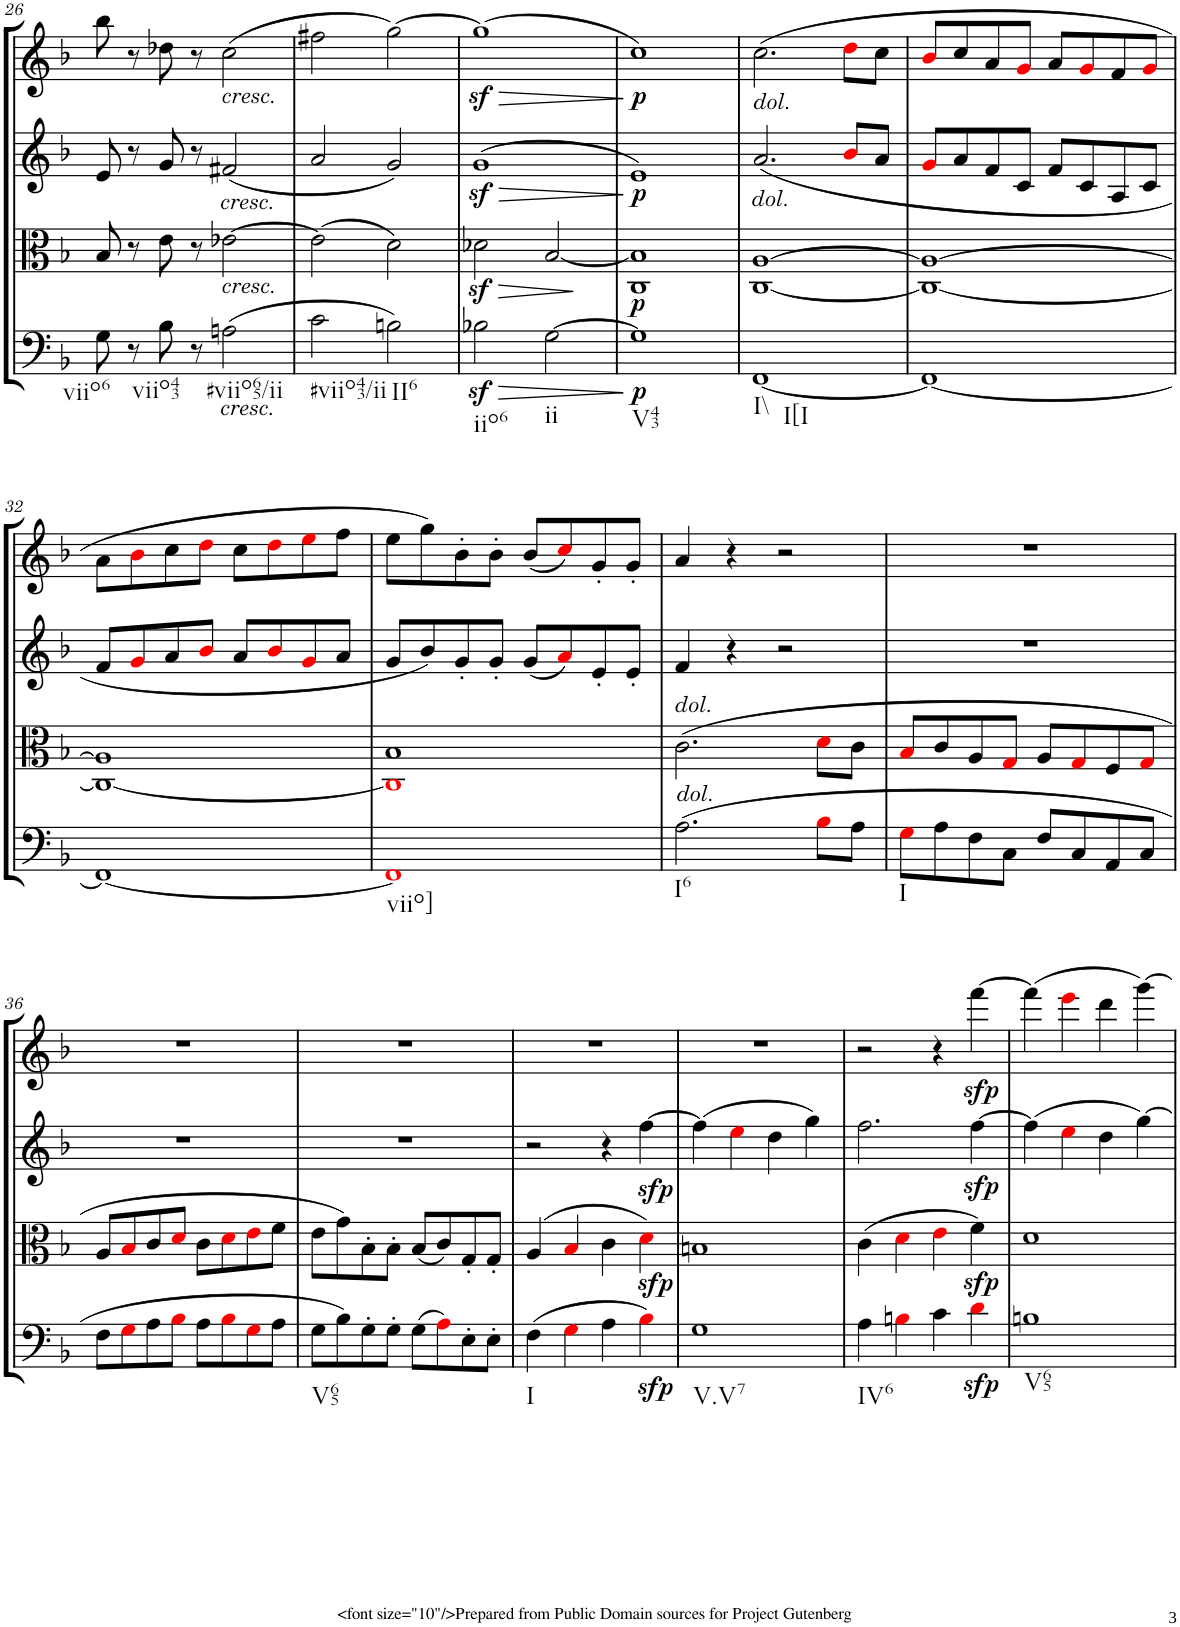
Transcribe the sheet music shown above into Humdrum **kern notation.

**kern	**dynam	**kern	**dynam	**kern	**dynam	**kern	**dynam
*part4	*part4	*part3	*part3	*part2	*part2	*part1	*part1
*staff4	*staff4	*staff3	*staff3	*staff2	*staff2	*staff1	*staff1
*I"Cello	*	*I"Viola	*	*I"2nd Violin	*	*I"1st Violin	*
*	*	*I'Vla	*	*I'Vln	*	*I'Vln	*
!!LO:PB:g=z
*clefF4	*	*clefC3	*	*clefG2	*	*clefG2	*
*k[b-]	*	*k[b-]	*	*k[b-]	*	*k[b-]	*
*M4/4	*	*M4/4	*	*M4/4	*	*M4/4	*
*met(c)	*	*met(c)	*	*met(c)	*	*met(c)	*
=26	=26	=26	=26	=26	=26	=26	=26
!LO:TX:b:t=viio6	!	!	!	!	!	!	!
8G\	.	8B-/	.	8e/	.	8bb-\	.
8r	.	8r	.	8r	.	8r	.
!LO:TX:b:t=viio43	!	!	!	!	!	!	!
8B-\	.	8e\	.	8g/	.	8dd-X\	.
8r	.	8r	.	8r	.	8r	.
!	!	!	!	!	!	!LO:TX:b:i:t=cresc.	!
!	!	!	!	!LO:TX:b:i:t=cresc.	!	!	!
!	!	!LO:TX:b:i:t=cresc.	!	!	!	!	!
!LO:TX:b:i:t=cresc.	!	!	!	!	!	!	!
!LO:TX:b:t=#viio65/ii	!	!	!	!	!	!	!
(2An\	.	[2e-X\	.	(2f#X/	.	(2cc\	.
=27	=27	=27	=27	=27	=27	=27	=27
!LO:TX:b:t=#viio43/ii	!	!	!	!	!	!	!
2c\	.	(2e-\]	.	2a/	.	2ff#X\	.
!LO:TX:b:t=II6	!	!	!	!	!	!	!
2Bn\)	.	2d\)	.	2g/)	.	[2gg\)	.
=28	=28	=28	=28	=28	=28	=28	=28
!LO:TX:b:t=iio6	!	!	!	!	!	!	!
!	!LO:HP:b	!	!LO:HP:b	!	!LO:HP:b	!	!LO:HP:b
2B-Xz<\	>	2d-Xz<\	>	(>1gz<	>	(1ggz<]	>
!LO:TX:b:t=ii	!	!	!	!	!	!	!
[2G\	.	[2B-/	.	.	.	.	.
.	]	.	]	.	]	.	]
=29	=29	=29	=29	=29	=29	=29	=29
!LO:TX:b:t=V43	!	!	!	!	!	!	!
!	!LO:DY:b	!	!	!	!	!	!
!	!LO:DY:n=1:a	!	!	!	!LO:DY:b	!	!LO:DY:b
1G]	p p	1C 1B-]	.	1e)	p	1cc)	p
=30	=30	=30	=30	=30	=30	=30	=30
!	!	!	!	!	!	!LO:TX:b:i:t=dol.	!
!	!	!	!	!LO:TX:b:i:t=dol.	!	!	!
!LO:TX:b:t=I\\	!	!	!	!	!	!	!
!LO:TX:b:t=I[I	!	!	!	!	!	!	!
[1FF	.	[1C [1A	.	(<2.a/	.	(2.cc\	.
.	.	.	.	8b-i/L	.	8ddi\L	.
.	.	.	.	8a/J	.	8cc\J	.
=31	=31	=31	=31	=31	=31	=31	=31
1FF_	.	1C_ 1A_	.	8gi/L	.	8b-i/L	.
.	.	.	.	8a/	.	8cc/	.
.	.	.	.	8f/	.	8a/	.
.	.	.	.	8c/J	.	8gi/J	.
.	.	.	.	8f/L	.	8a/L	.
.	.	.	.	8c/	.	8gi/	.
.	.	.	.	8A/	.	8f/	.
.	.	.	.	8c/J	.	8gi/J	.
!!LO:LB:g=z
=32	=32	=32	=32	=32	=32	=32	=32
1FF_	.	1C_ 1A]	.	8f/L	.	8a\L	.
.	.	.	.	8gi/	.	8b-i\	.
.	.	.	.	8a/	.	8cc\	.
.	.	.	.	8b-i/J	.	8ddi\J	.
.	.	.	.	8a/L	.	8cc\L	.
.	.	.	.	8b-i/	.	8ddi\	.
.	.	.	.	8gi/	.	8eei\	.
.	.	.	.	8a/J	.	8ff\J	.
=33	=33	=33	=33	=33	=33	=33	=33
!LO:TX:b:t=viio]	!	!	!	!	!	!	!
1FFi]	.	1Ci] 1B-	.	8g/L	.	8ee\L	.
.	.	.	.	8b-/)	.	8gg\)	.
.	.	.	.	8g'/	.	8b-'\	.
.	.	.	.	8g'/J	.	8b-'\J	.
.	.	.	.	(8g/L	.	(8b-/L	.
.	.	.	.	8ai/)	.	8cci/)	.
.	.	.	.	8e'/	.	8g'/	.
.	.	.	.	8e'/J	.	8g'/J	.
=34	=34	=34	=34	=34	=34	=34	=34
!	!	!LO:TX:a:i:t=dol.	!	!	!	!	!
!LO:TX:a:i:t=dol.	!	!	!	!	!	!	!
!LO:TX:b:t=I6	!	!	!	!	!	!	!
(2.A\	.	(2.c\	.	4f/	.	4a/	.
.	.	.	.	4r	.	4r	.
.	.	.	.	2r	.	2r	.
8B-i\L	.	8di\L	.	.	.	.	.
8A\J	.	8c\J	.	.	.	.	.
=35	=35	=35	=35	=35	=35	=35	=35
!LO:TX:b:t=I	!	!	!	!	!	!	!
8Gi\L	.	8B-i/L	.	1r	.	1r	.
8A\	.	8c/	.	.	.	.	.
8F\	.	8A/	.	.	.	.	.
8C\J	.	8Gi/J	.	.	.	.	.
8F/L	.	8A/L	.	.	.	.	.
8C/	.	8Gi/	.	.	.	.	.
8AA/	.	8F/	.	.	.	.	.
8C/J	.	8Gi/J	.	.	.	.	.
!!LO:LB:g=z
=36	=36	=36	=36	=36	=36	=36	=36
8F\L	.	8A/L	.	1r	.	1r	.
8Gi\	.	8B-i/	.	.	.	.	.
8A\	.	8c/	.	.	.	.	.
8B-i\J	.	8di/J	.	.	.	.	.
8A\L	.	8c\L	.	.	.	.	.
8B-i\	.	8di\	.	.	.	.	.
8Gi\	.	8ei\	.	.	.	.	.
8A\J	.	8f\J	.	.	.	.	.
=37	=37	=37	=37	=37	=37	=37	=37
!LO:TX:b:t=V65	!	!	!	!	!	!	!
8G\L	.	8e\L	.	1r	.	1r	.
8B-\)	.	8g\)	.	.	.	.	.
8G'\	.	8B-'\	.	.	.	.	.
8G'\J	.	8B-'\J	.	.	.	.	.
(8G\L	.	(8B-/L	.	.	.	.	.
8Ai\)	.	8c/)	.	.	.	.	.
8E'\	.	8G'/	.	.	.	.	.
8E'\J	.	8G'/J	.	.	.	.	.
=38	=38	=38	=38	=38	=38	=38	=38
!LO:TX:b:t=I	!	!	!	!	!	!	!
(4F\	.	(4A/	.	2r	.	1r	.
4Gi\	.	4B-i/	.	.	.	.	.
4A\	.	4c\	.	4r	.	.	.
!	!LO:DY:b	!	!LO:DY:b	!	!LO:DY:b	!	!
4B-i\)	sfp	4di\)	sfp	[4ff\	sfp	.	.
=39	=39	=39	=39	=39	=39	=39	=39
!LO:TX:b:t=V.V7	!	!	!	!	!	!	!
1G	.	1Bn	.	(4ff\]	.	1r	.
.	.	.	.	4eei\	.	.	.
.	.	.	.	4dd\	.	.	.
.	.	.	.	4gg\)	.	.	.
=40	=40	=40	=40	=40	=40	=40	=40
!LO:TX:b:t=IV6	!	!	!	!	!	!	!
4A\	.	(4c\	.	2.ff\	.	2r	.
4Bni\	.	4di\	.	.	.	.	.
4c\	.	4ei\	.	.	.	4r	.
!	!LO:DY:b	!	!LO:DY:b	!	!LO:DY:b	!	!LO:DY:b
4di\	sfp	4f\)	sfp	[4ff\	sfp	[4fff\	sfp
=41	=41	=41	=41	=41	=41	=41	=41
!LO:TX:b:t=V65	!	!	!	!	!	!	!
1Bn	.	1d	.	(4ff\]	.	(4fff\]	.
.	.	.	.	4eei\	.	4eeei\	.
.	.	.	.	4dd\	.	4ddd\	.
.	.	.	.	[4gg\)	.	[4ggg\)	.
=	=	=	=	=	=	=	=
*-	*-	*-	*-	*-	*-	*-	*-
